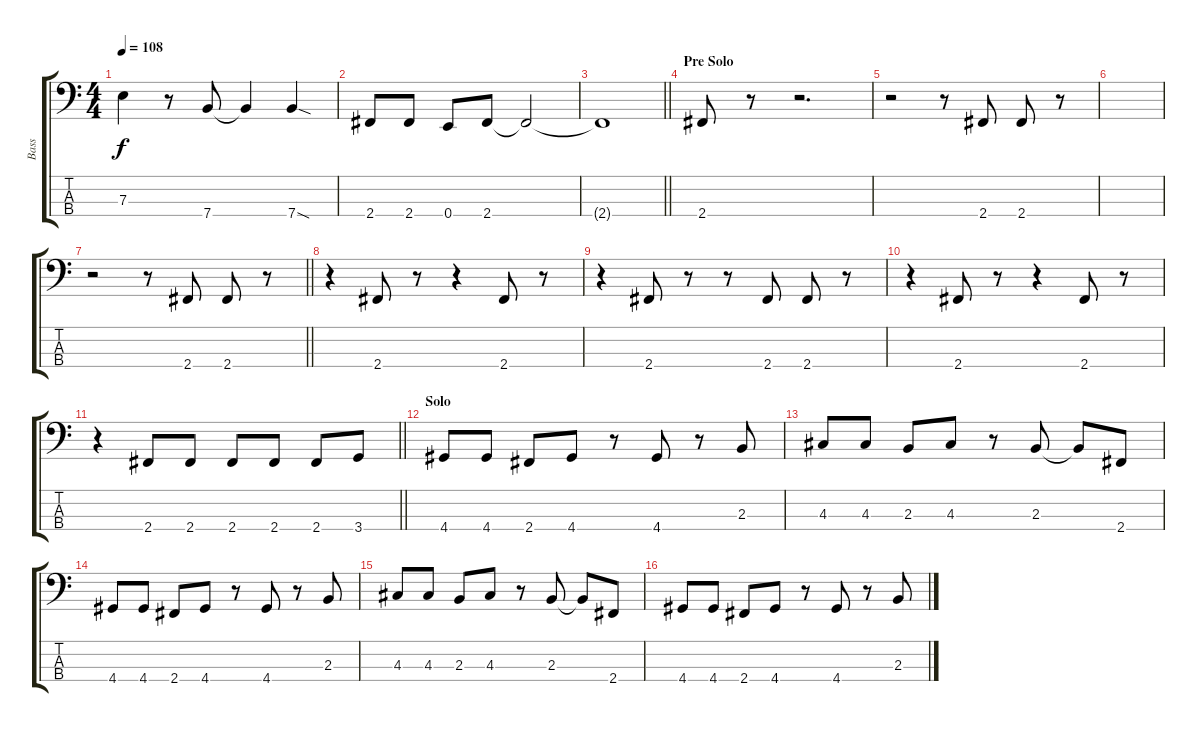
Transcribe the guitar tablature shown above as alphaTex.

\track ("Bass" "Bass") {instrument electricbassfinger}
\staff {score tabs}
\tuning (G2 D2 A1 E1) {hide}
\ts (4 4)
\tempo 108
\clef f4
\ks c
7.3.4{dy f} r.8 7.4.8 7.4{t}.4 7.4{sod}.4 |
2.4.8 2.4.8 0.4.8 2.4.8 2.4{t}.2 |
\barLineRight lightlight
2.4{t}.1 |
\section ("" "Pre Solo")
2.4.8 r.8 r.2{d} |
r.2 r.8 2.4.8 2.4.8 r.8 |
|
\barLineRight lightlight
r.2 r.8 2.4.8 2.4.8 r.8 |
r.4 2.4.8 r.8 r.4 2.4.8 r.8 |
r.4 2.4.8 r.8 r.8 2.4.8 2.4.8 r.8 |
r.4 2.4.8 r.8 r.4 2.4.8 r.8 |
\barLineRight lightlight
r.4 2.4.8 2.4.8 2.4.8 2.4.8 2.4.8 3.4.8 |
\section ("" "Solo")
4.4.8 4.4.8 2.4.8 4.4.8 r.8 4.4.8 r.8 2.3.8 |
4.3.8 4.3.8 2.3.8 4.3.8 r.8 2.3.8 2.3{t}.8 2.4.8 |
4.4.8 4.4.8 2.4.8 4.4.8 r.8 4.4.8 r.8 2.3.8 |
4.3.8 4.3.8 2.3.8 4.3.8 r.8 2.3.8 2.3{t}.8 2.4.8 |
4.4.8 4.4.8 2.4.8 4.4.8 r.8 4.4.8 r.8 2.3.8
